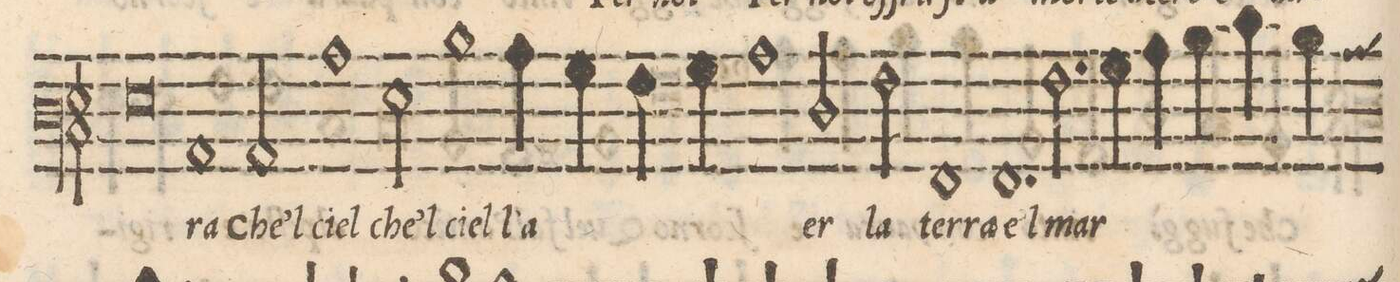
**kern	**text
*I"BASSO	*
*clefF3	*
*k[]	*
*met(C)	*
*M2/1	*
0G	.
=19-	=19-
1C	-ra
=20-	=20-
2C/	Che'l
1c\	ciel
2G\	che'l
=21-	=21-
1d	ciel
4c\	l'a-
4B\	.
4A\	.
4B\	.
=22-	=22-
1c	.
2F/	-er
2A\	la
=23-	=23-
1AA	ter-
1.AA	-ra_e'l
=24-	=24-
2.A\	mar
4B\	.
4c\	.
4d\	.
=25-	=25-
4e\	.
4d\	.
*-	*-
